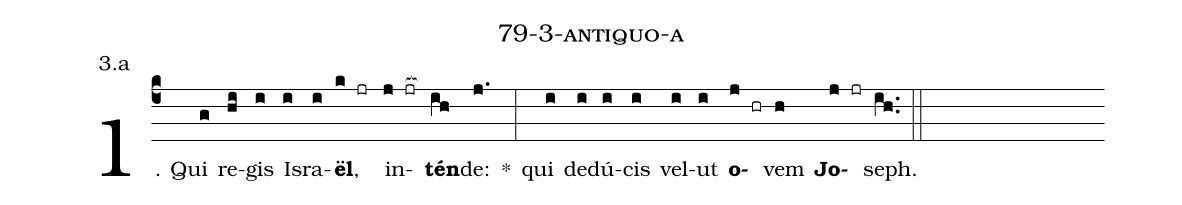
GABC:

name: 79-3-antiquo-a;
annotation: 3.a;
%%
(c4)1. Qui(g) re(hi)gis(i) Is(i)ra(i)<b>ël</b>,(k jr) in(j jr[ocb:1{])<b>tén</b>(ih[ocb:0}])de:(j.) *(:) qui(i) de(i)dú(i)cis(i) vel(i)ut(i) <b>o</b>(j hr)vem(h) <b>Jo</b>(j jr)seph.(ih..) (::)
